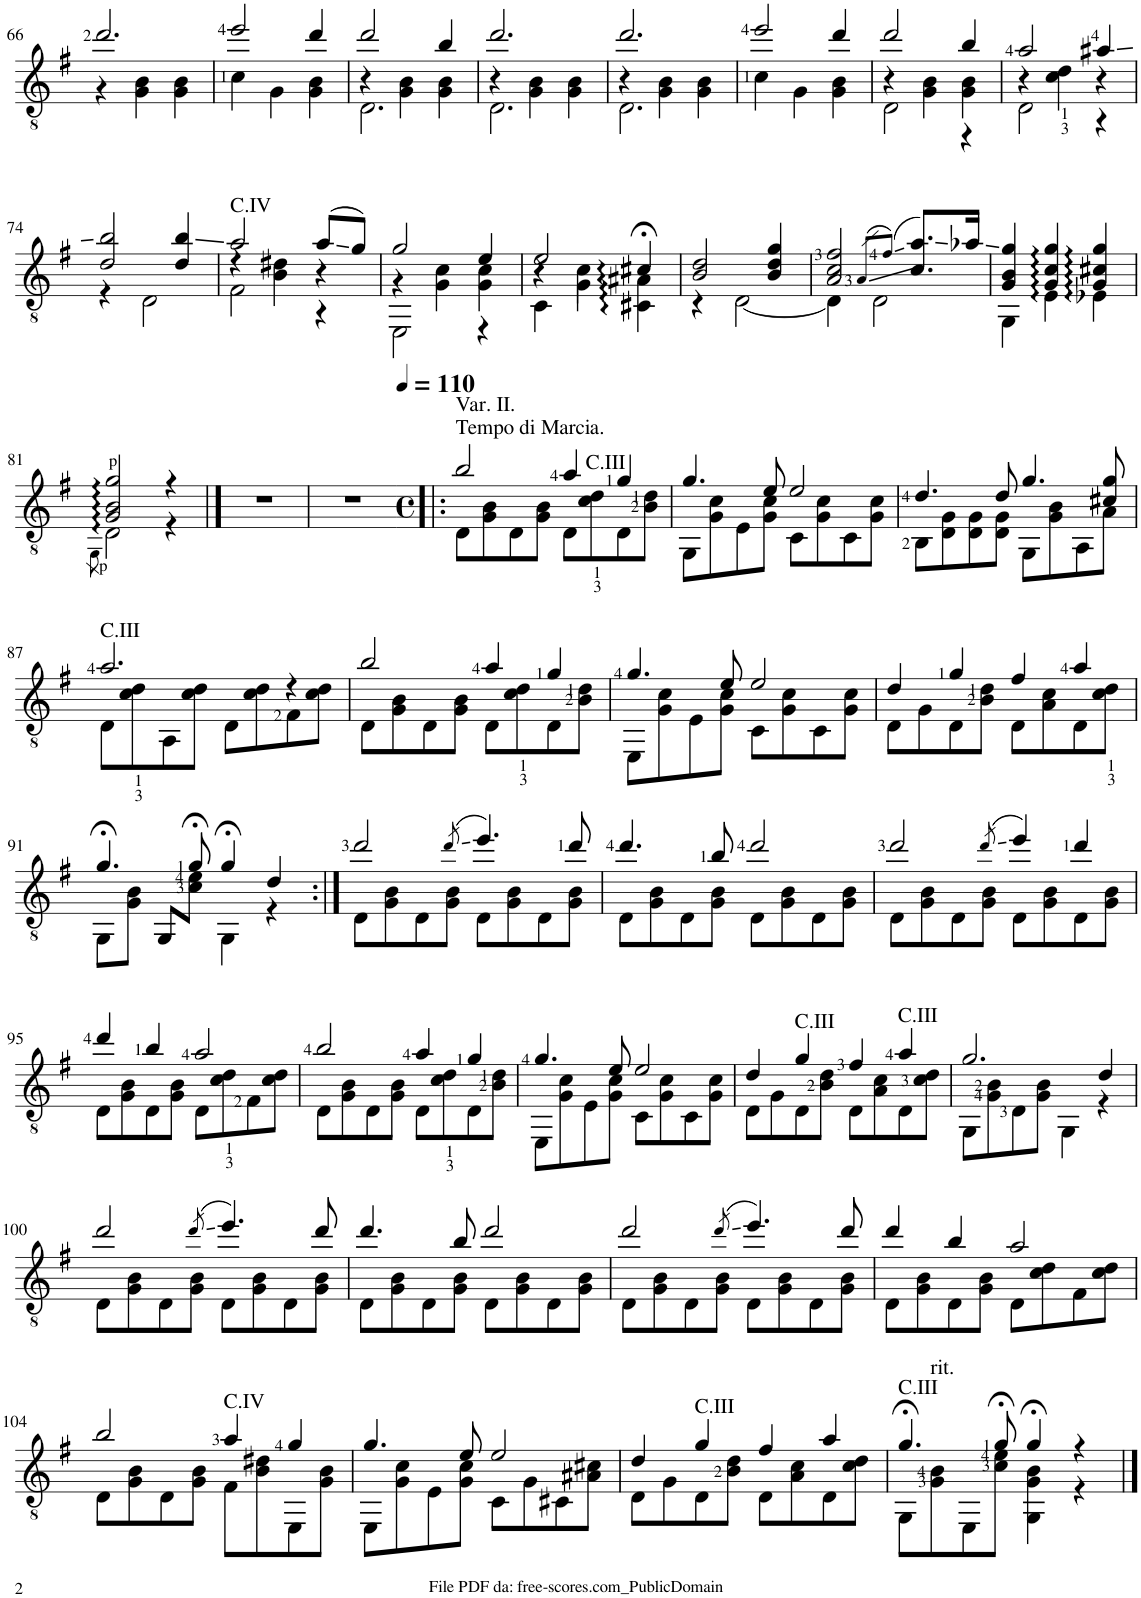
**kern
*part1
*staff1
*I"Guitar
*I'Guit.
!!LO:PB:g=z
*clefGv2
*k[f#]
*M3/4
=66
*^
2.dd/	4r
.	4G\ 4B\
.	4G\ 4B\
=67	=67
2ee/	4c\
.	4G\
4dd/	4G\ 4B\
=68	=68
*	*^
2dd/	4r	2.D\
.	4G\ 4B\	.
4b/	4G\ 4B\	.
=69	=69	=69
2.dd/	4r	2.D\
.	4G\ 4B\	.
.	4G\ 4B\	.
=70	=70	=70
2.dd/	4r	2.D\
.	4G\ 4B\	.
.	4G\ 4B\	.
*	*v	*v
=71	=71
2ee/	4c\
.	4G\
4dd/	4G\ 4B\
=72	=72
*	*^
2dd/	4r	2D\
.	4G\ 4B\	.
4b/	4G\ 4B\	4r
=73	=73	=73
2a/	4r	2D\
.	4c\ 4d\	.
4a#X/	4r	4r
*	*v	*v
!!LO:LB:g=z
=74	=74
2d/ 2b/	4r
.	2D\
4d/ 4b/	.
=75	=75
*	*^
!LO:TX:a:t=C.IV	!	!
2a/	4r	2F#\
.	4B\ 4d#X\	.
(8a/L	4r	4r
8g/J)	.	.
=76	=76	=76
2g/	4r	2EE\
.	4G\ 4c\	.
4e/	4G\ 4c\	4r
=77	=77	=77
2e/	4r	4C\
.	4c\	4G\
4c#X;</	4A#X\	4C#X:\
*	*v	*v
=78	=78
2B/ 2d/	4r
.	[2D\
4B/ 4d/ 4g/	.
=79	=79
2A/ 2c/ 2f#/	4D\]
.	2D\
(8qA/L	.
(8qf#/J)	.
8.c/ 8.a/L)	.
16a-X/Jk	.
=80	=80
4G/ 4B/ 4g/	4GG\
4G/ 4c/ 4g/	4E\
4G/ 4c#X/ 4g/	4E-X\
!!LO:LB:g=z	!!
=81	=81
.	8qGG\
2G/ 2B/ 2g/	2D\
4r	4r
*v	*v
==82
2.r
=83
2.r
=84!|:
*M4/4
*met(c)
*MM110
*^
!LO:TX:a:t=Var. II.	!
!LO:TX:a:t=Tempo di Marcia.	!
2b/	8D\L
.	8G\ 8B\
.	8D\
.	8G\ 8B\J
4a/	8D\L
!	!LO:TX:a:t=C.III
.	8c\ 8d\
4g/	8D\
.	8B\ 8d\J
=85	=85
4.g/	8GG\L
.	8G\ 8c\
.	8E\
8e/	8G\ 8c\J
2e/	8C\L
.	8G\ 8c\
.	8C\
.	8G\ 8c\J
=86	=86
4.d/	8BB\L
.	8D\ 8G\
.	8D\ 8G\
8d/	8D\ 8G\J
4.g/	8GG\L
.	8G\ 8B\
.	8AA\
8c#X/ 8g/	8A\J
!!LO:LB:g=z	!!
=87	=87
!LO:TX:a:t=C.III	!
2.a/	8D\L
.	8c\ 8d\
.	8AA\
.	8c\ 8d\J
.	8D\L
.	8c\ 8d\
4r	8F#\
.	8c\ 8d\J
=88	=88
2b/	8D\L
.	8G\ 8B\
.	8D\
.	8G\ 8B\J
4a/	8D\L
.	8c\ 8d\
4g/	8D\
.	8B\ 8d\J
=89	=89
4.g/	8EE\L
.	8G\ 8c\
.	8E\
8e/	8G\ 8c\J
2e/	8C\L
.	8G\ 8c\
.	8C\
.	8G\ 8c\J
=90	=90
4d/	8D\L
.	8G\
4g/	8D\
.	8B\ 8d\J
4f#/	8D\L
.	8A\ 8c\
4a/	8D\
.	8c\ 8d\J
!!LO:LB:g=z	!!
=91	=91
4.g;</	8GG\L
.	8G\ 8B\J
.	8GG/L
8g;</	8c\ 8e\J
4g;</	4GG\
4d/	4r
=92:|!	=92:|!
2dd/	8D\L
.	8G\ 8B\
.	8D\
.	8G\ 8B\J
(8qdd/	.
4.ee/)	8D\L
.	8G\ 8B\
.	8D\
8dd/	8G\ 8B\J
=93	=93
4.dd/	8D\L
.	8G\ 8B\
.	8D\
8b/	8G\ 8B\J
2dd/	8D\L
.	8G\ 8B\
.	8D\
.	8G\ 8B\J
=94	=94
2dd/	8D\L
.	8G\ 8B\
.	8D\
.	8G\ 8B\J
(8qdd/	.
4ee/)	8D\L
.	8G\ 8B\
4dd/	8D\
.	8G\ 8B\J
!!LO:LB:g=z	!!
=95	=95
4dd/	8D\L
.	8G\ 8B\
4b/	8D\
.	8G\ 8B\J
2a/	8D\L
.	8c\ 8d\
.	8F#\
.	8c\ 8d\J
=96	=96
2b/	8D\L
.	8G\ 8B\
.	8D\
.	8G\ 8B\J
4a/	8D\L
.	8c\ 8d\
4g/	8D\
.	8B\ 8d\J
=97	=97
4.g/	8EE\L
.	8G\ 8c\
.	8E\
8e/	8G\ 8c\J
2e/	8C\L
.	8G\ 8c\
.	8C\
.	8G\ 8c\J
=98	=98
4d/	8D\L
.	8G\
!LO:TX:a:t=C.III	!
4g/	8D\
.	8B\ 8d\J
4f#/	8D\L
.	8A\ 8c\
!LO:TX:a:t=C.III	!
4a/	8D\
.	8c\ 8d\J
=99	=99
2.g/	8GG\L
.	8G\ 8B\
.	8D\
.	8G\ 8B\J
.	4GG\
4d/	4r
!!LO:LB:g=z	!!
=100	=100
2dd/	8D\L
.	8G\ 8B\
.	8D\
.	8G\ 8B\J
(8qdd/	.
4.ee/)	8D\L
.	8G\ 8B\
.	8D\
8dd/	8G\ 8B\J
=101	=101
4.dd/	8D\L
.	8G\ 8B\
.	8D\
8b/	8G\ 8B\J
2dd/	8D\L
.	8G\ 8B\
.	8D\
.	8G\ 8B\J
=102	=102
2dd/	8D\L
.	8G\ 8B\
.	8D\
.	8G\ 8B\J
(8qdd/	.
4.ee/)	8D\L
.	8G\ 8B\
.	8D\
8dd/	8G\ 8B\J
=103	=103
4dd/	8D\L
.	8G\ 8B\
4b/	8D\
.	8G\ 8B\J
2a/	8D\L
.	8c\ 8d\
.	8F#\
.	8c\ 8d\J
!!LO:LB:g=z	!!
=104	=104
2b/	8D\L
.	8G\ 8B\
.	8D\
.	8G\ 8B\J
!LO:TX:a:t=C.IV	!
4a/	8F#\L
.	8B\ 8d#X\
4g/	8EE\
.	8G\ 8B\J
=105	=105
4.g/	8EE\L
.	8G\ 8c\
.	8E\
8e/	8G\ 8c\J
2e/	8C\L
.	8G\
.	8C#X\
.	8A#X\ 8c#X\J
=106	=106
4d/	8D\L
.	8G\
!LO:TX:a:t=C.III	!
4g/	8D\
.	8B\ 8d\J
4f#/	8D\L
.	8A\ 8c\
4a/	8D\
.	8c\ 8d\J
=107	=107
!LO:TX:a:t=C.III	!
4.g;</	8GG\L
!	!LO:TX:a:t=rit.
.	8G\ 8B\
.	8EE\
8g;</	8c\ 8e\J
4g;</	4GG\ 4G\ 4B\
4r	4r
*v	*v
==
*-
